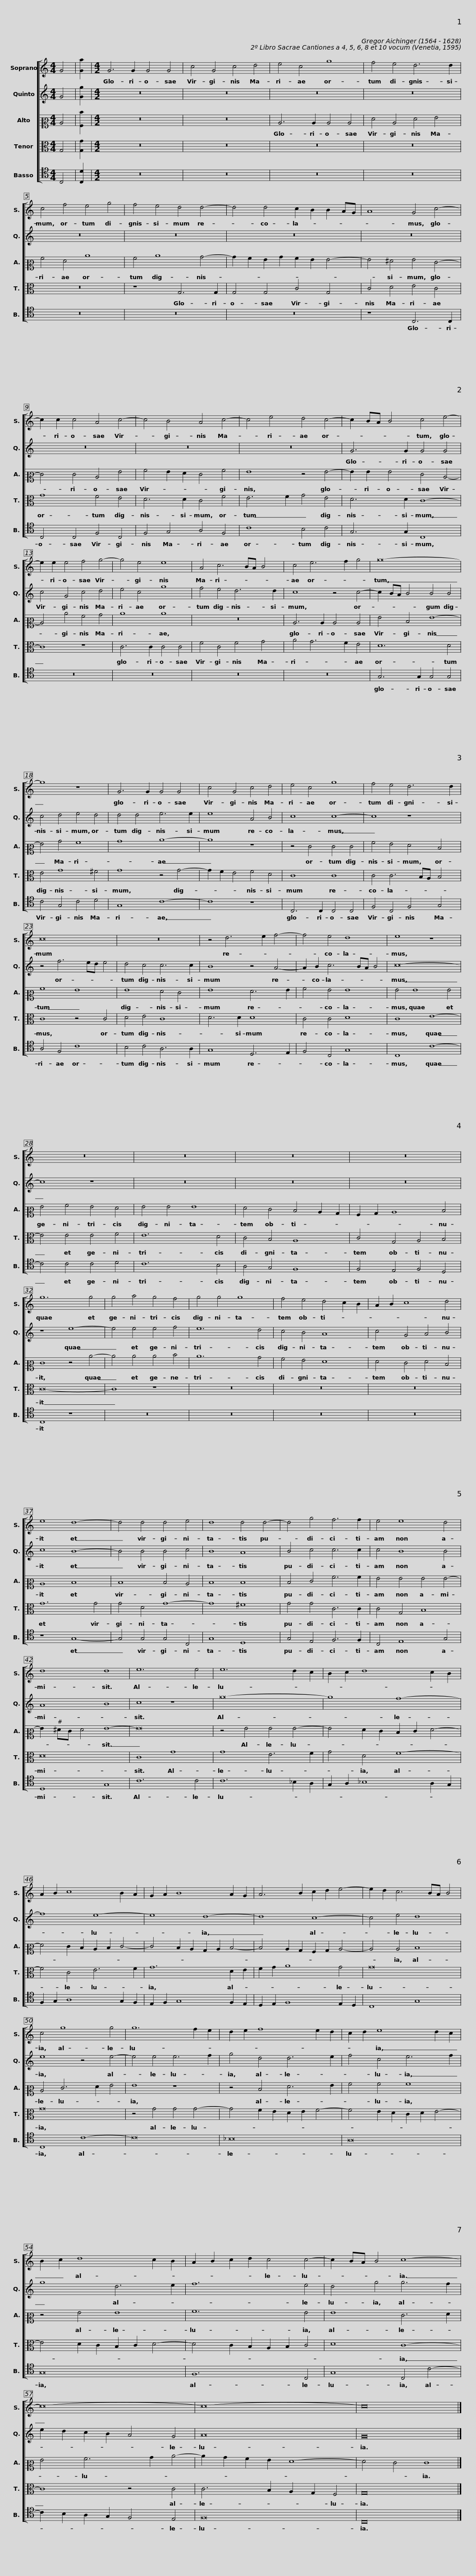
X:1
%%score [ 1 2 3 4 5 ]
L:1/8
M:4/4
I:linebreak $
K:C
V:1 treble
V:2 treble
V:3 alto2
V:4 alto transpose=-12
V:5 tenor
V:1
 G4 | [Ga]2 |[M:4/2] G6 G2 G4 G4 | c4 G4 c4 d4 | e4 c4 g8 | %5
 f4 e4 d6 d2 |$ c4 f4 e4 g4 | f4 e4 d4 d4- | d4 d4 c2 B2 B2 AG | A8 G4 c4- | %10
 c2 c2 c4 A4 c4- |$ c4 B4 A4 c4- | c4 e4 d4 c4- | c2 BA B4 c4 e4- | e2 e2 e4 f4 g4- | %15
 g4 e4 e8 |$ A4 c6 BA B4 | c4 e6 f2 g4 | g16- | g8 z8 | %20
 G6 G2 G4 G4 |$ c4 G4 c4 d4 | e4 c4 g8 | f4 e4 d6 d2 | c16 | %25
 z16 |$ z4 d6 e2 f4- | f4 e4 d8 | e8 z8 | z16 | %30
 z16 |$ z16 | z16 | g12 g4 | g4 a4 g4 f4 | %35
 g4 g4 g8 |$ f4 e4 d4 c2 B2 | A2 B2 c8 d4 | e8 d8- | d4 d4 d4 e4 | %40
 d8 d4 d4- |$ d4 g4 f6 f2 | e4 e8 d4 | d8 d8 | e12 e4 | %45
 e12 d2 c2 |$ B2 c2 d8 c2 B2 | A2 B2 c8 B2 A2 | G2 A2 B8 A2 G2 | A6 B2 c2 d2 e4- | %50
 e2 d2 c6 BA B4 |$ c4 g8 g4 | g12 f2 e2 | d2 e2 f8 e2 d2 | c2 d2 e8 d2 c2 | %55
 B2 c2 d8 c2 B2 |$ A2 B2 c2 d2 c4 c4- | c2 BA B4 c8- | c16- | c16- | %60
 c16 |] %61
V:2
 G4 | [Gg]2 |[M:4/2] z16 | z16 | z16 | %5
 z16 |$ z16 | z16 | z16 | z16 | %10
 z16 |$ z16 | z16 | G6 G2 G4 G4 | c4 G4 c4 d4 | %15
 e4 c4 g8 |$ f4 e4 d6 d2 | c8 z4 c4- | c2 BA B4 B4 B4 | c4 d4 e4 d4 | %20
 d4 d4 e6 e2 |$ e8 A4 B4 | c8 c8- | c8 z8 | z4 f6 ed e4 | %25
 d4 c4 c6 c2 |$ B8 z4 A4- | A2 B2 c6 BA B4 | c16- | c8 z8 | %30
 z16 |$ z16 | z16 | z8 e8- | e4 e4 e4 f4 | %35
 e12 d4 |$ c4 B4 A8 | c4 G4 A4 B4 | c8 B8- | B4 B4 B4 c4 | %40
 B8 A8 |$ B4 c4 c6 c2 | c4 B8 B4 | A8 B8 | c8 z8 | %45
 g16- |$ g8 f8- | f8 e8- | e8 d8- | d8 c8- | %50
 c4 e4 d8 |$ e8 z4 e4- | e4 e4 e6 f2 | g4 d4 d6 e2 | f4 c4 e6 f2 | %55
 g8 d6 e2 |$ f12 e4 | d4 g4 g6 f2 | e2 d2 c2 B2 A4 G4 | A16 | %60
 G16 |] %61
V:3
 C4 | [A,d]2 |[M:4/2] z16 | z16 | C6 C2 C4 C4 | %5
 F4 C4 F4 G4 |$ A4 F4 c8 | A4 c8 B4- | B2 A2 G2 B2 A2 G2 G4- | G4 ^F4 G4 E4- | %10
 E4 E4 C4 G4 |$ A4 G2 F2 E4 A4 | G8 z4 G4- | G2 G2 G4 E4 C4- | C4 c4 A4 B4 | %15
 c8 c8 |$ z16 | C6 C2 C4 C4 | G4 D4 G8- | G4 B4 A8 | %20
 B8 c8- |$ c8 z8 | z4 E4 E4 E4 | A4 G4 F4 D4 | A8 G8 | %25
 G8 F4 E4 |$ G8 F6 G2 | A4 G4 G8 | G4 G8 G4 | G4 A4 G4 F4 | %30
 G4 G4 G8 |$ F4 E4 D4 C2 B,2 | A,2 B,2 C8 D4 | E8 z4 c4- | c4 c4 c4 d4 | %35
 c12 B4 |$ A4 G4 F8 | F4 E4 F4 D4 | C8 D8 | D8 D4 C4 | %40
 D8 D8 |$ D4 E4 A6 A2 | G4 G4 G4 G4- | G2 ^FE F4 G8- | G16 | %45
 z4 G4 G4 G4- |$ G4 F2 E2 D2 E2 F4- | F4 E2 D2 C2 D2 E4- | E4 D2 C2 B,2 C2 D4- | D4 C2 B,2 A,2 B,2 C4- | %50
 C4 C4 D8 |$ C4 E6 F2 G4 | G8 z8 | z4 D4 F6 G2 | A4 A4 A8 | %55
 z4 G4 G8 |$ A12 G4 | G8 E6 F2 | G4 A6 B2 c4- | c2 B2 A2 G2 F8- | %60
 F4 E4 E8 |] %61
V:4
 G,4 | [G,G]2 |[M:4/2] z16 | z16 | z16 | %5
 z16 |$ z16 | z8 G,6 G,2 | G,4 G,4 C4 G,4 | C4 D4 E4 C4 | %10
 G8 F4 E4 |$ D6 D2 C4 F4 | E6 F2 G4 E4 | D6 D2 C8- | C8 z8 | %15
 C6 C2 C4 C4 |$ F4 C4 F4 G4 | A4 G6 F2 E4 | D12 D4 | E4 G8 ^F4 | %20
 G8 z4 G4- |$ G2 F2 E4 F4 D4 | C8 C8 | C4 C6 B,A, B,4 | C8 z4 C4 | %25
 D4 E4 C8 |$ D6 D2 D8 | C4 C4 D8 | C8 E8- | E4 E4 E4 F4 | %30
 E12 D4 |$ C4 B,4 A,8 | C4 G,4 A,4 B,4 | C16- | C8 z8 | %35
 z16 |$ z16 | z16 | G12 G4 | G4 D4 G8- | %40
 G8 ^F8 |$ G4 G4 C6 C2 | C4 G,4 B,8 | D16 | C8 G8 | %45
 G8 E6 F2 |$ G4 D4 F8- | F4 C4 E6 F2 | G12 D2 E2 | F2 G2 A8 G4 | %50
 G16 |$ G16 | z4 G4 G4 G4- | G4 F2 E2 D2 E2 F4- | F4 E2 D2 C2 D2 E4- | %55
 E4 D2 C2 B,2 C2 D4- |$ D4 C2 B,2 A,2 B,2 C4 | D8 C8- | C8 z4 C4 | C6 B,2 A,2 G,2 F,4 | %60
 G,16 |] %61
V:5
 C,4 | [C,D]2 |[M:4/2] z16 | z16 | z16 | %5
 z16 |$ z16 | z16 | z16 | z8 C,6 C,2 | %10
 C,4 C,4 F,4 C,4 |$ F,4 G,4 A,4 F,4 | C8 B,4 C4 | G,6 G,2 C,8 | z16 | %15
 z16 |$ z16 | z16 | G,6 G,2 G,4 G,4 | C4 G,4 C4 D4 | %20
 G,8 C8- |$ C8 z8 | C,6 C,2 C,4 C,4 | F,4 C,4 F,4 G,4 | A,4 F,4 C8 | %25
 B,4 C4 A,6 A,2 |$ G,8 D,6 E,2 | F,4 C,4 G,8 | C,8 C8- | C4 C4 C4 D4 | %30
 C12 B,4 |$ A,4 G,4 F,8 | F,4 E,4 F,4 D,4 | C,8 z8 | z16 | %35
 z16 |$ z16 | z16 | z8 G,8- | G,4 G,4 G,4 C,4 | %40
 G,8 D,8 |$ G,4 E,4 F,6 F,2 | C,4 E,8 G,4 | D,8 G,8 | C12 C4 | %45
 C12 _B,2 A,2 |$ G,2 A,2 _B,8 A,2 G,2 | F,2 G,2 A,8 G,2 F,2 | E,2 F,2 G,8 F,2 E,2 | D,2 E,2 F,8 E,2 D,2 | %50
 C,8 G,8 |$ C,8 C8- | C16 | _B,16 | A,16 | %55
 G,16 |$ F,12 C,4 | G,8 C,4 C4- | C2 B,2 A,2 G,2 F,4 E,4 | F,16 | %60
 C,16 |] %61
